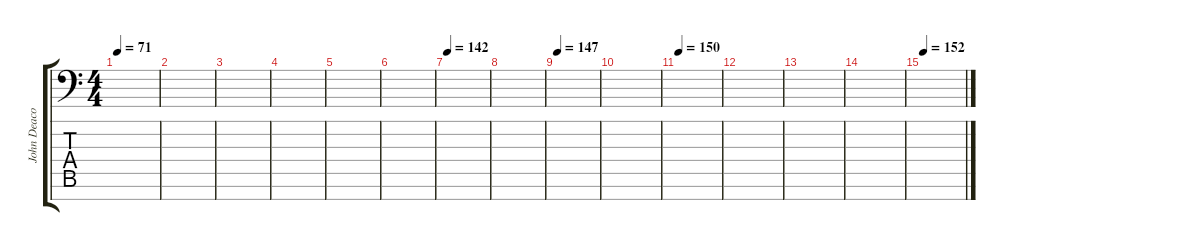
\track ("John Deacon - Fender Precision" "John Deaco") {instrument overdrivenguitar}
\staff {score tabs}
\tuning (G2 D2 A1 E1 C-1 C-1 C-1) {hide}
\ts (4 4)
\tempo 71
\clef f4
\ks c
|
|
|
|
|
|
\tempo 142
|
|
\tempo 147
|
|
\tempo 150
|
|
|
|
\tempo 152
